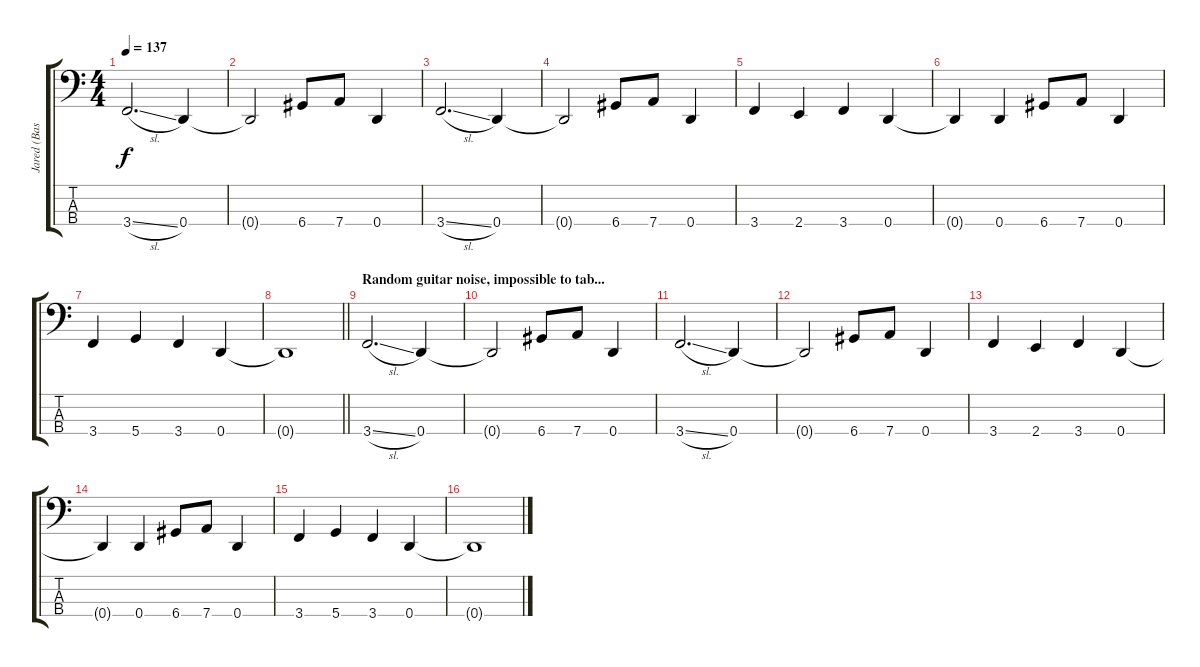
\track ("Jared (Bass)" "Jared (Bas") {instrument electricbassfinger}
\staff {score tabs}
\tuning (G2 D2 A1 D1) {hide}
\ts (4 4)
\tempo 137
\clef f4
\ks c
3.4{sl}.2{d dy f} 0.4.4 |
0.4{t}.2 6.4.8 7.4.8 0.4.4 |
3.4{sl}.2{d} 0.4.4 |
0.4{t}.2 6.4.8 7.4.8 0.4.4 |
3.4.4 2.4.4 3.4.4 0.4.4 |
0.4{t}.4 0.4.4 6.4.8 7.4.8 0.4.4 |
3.4.4 5.4.4 3.4.4 0.4.4 |
\barLineRight lightlight
0.4{t}.1 |
\section ("" "Random guitar noise, impossible to tab...")
3.4{sl}.2{d} 0.4.4 |
0.4{t}.2 6.4.8 7.4.8 0.4.4 |
3.4{sl}.2{d} 0.4.4 |
0.4{t}.2 6.4.8 7.4.8 0.4.4 |
3.4.4 2.4.4 3.4.4 0.4.4 |
0.4{t}.4 0.4.4 6.4.8 7.4.8 0.4.4 |
3.4.4 5.4.4 3.4.4 0.4.4 |
0.4{t}.1
